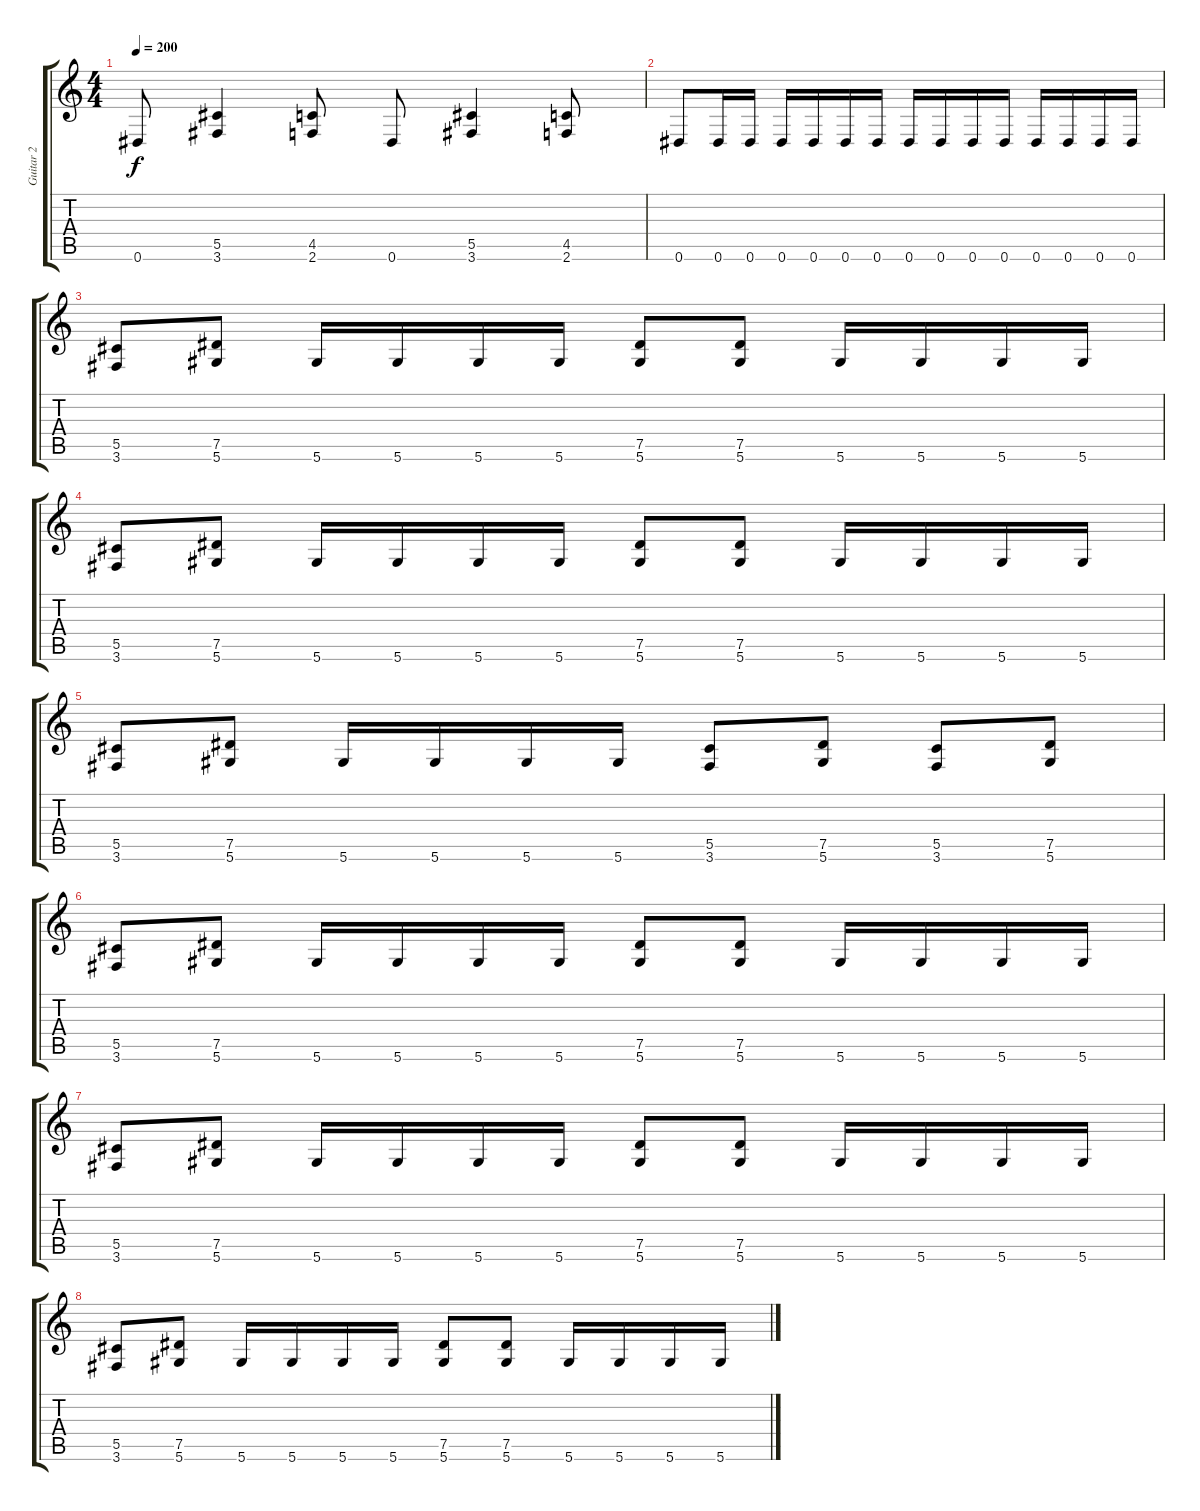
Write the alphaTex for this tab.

\track ("Guitar 2" "Guitar 2") {instrument distortionguitar}
\staff {score tabs}
\tuning (Eb4 Bb3 Gb3 Db3 Ab2 Eb2) {hide}
\ts (4 4)
\tempo 200
\clef g2
\ks c
0.6.8{dy f} (5.5 3.6).4 (4.5 2.6).8 0.6.8 (5.5 3.6).4 (4.5 2.6).8 |
0.6.8 0.6.16 0.6.16 0.6.16 0.6.16 0.6.16 0.6.16 0.6.16 0.6.16 0.6.16 0.6.16 0.6.16 0.6.16 0.6.16 0.6.16 |
(5.5 3.6).8 (7.5 5.6).8 5.6.16 5.6.16 5.6.16 5.6.16 (7.5 5.6).8 (7.5 5.6).8 5.6.16 5.6.16 5.6.16 5.6.16 |
(5.5 3.6).8 (7.5 5.6).8 5.6.16 5.6.16 5.6.16 5.6.16 (7.5 5.6).8 (7.5 5.6).8 5.6.16 5.6.16 5.6.16 5.6.16 |
(5.5 3.6).8 (7.5 5.6).8 5.6.16 5.6.16 5.6.16 5.6.16 (5.5 3.6).8 (7.5 5.6).8 (5.5 3.6).8 (7.5 5.6).8 |
(5.5 3.6).8 (7.5 5.6).8 5.6.16 5.6.16 5.6.16 5.6.16 (7.5 5.6).8 (7.5 5.6).8 5.6.16 5.6.16 5.6.16 5.6.16 |
(5.5 3.6).8 (7.5 5.6).8 5.6.16 5.6.16 5.6.16 5.6.16 (7.5 5.6).8 (7.5 5.6).8 5.6.16 5.6.16 5.6.16 5.6.16 |
(5.5 3.6).8 (7.5 5.6).8 5.6.16 5.6.16 5.6.16 5.6.16 (7.5 5.6).8 (7.5 5.6).8 5.6.16 5.6.16 5.6.16 5.6.16
